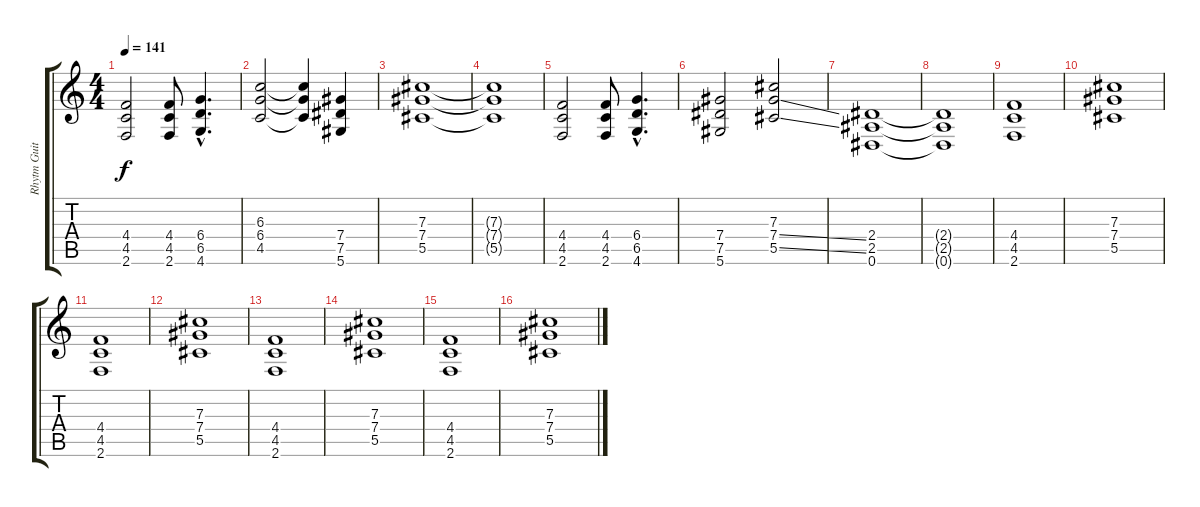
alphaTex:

\track ("Rhytm Guitar" "Rhytm Guit") {instrument distortionguitar}
\staff {score tabs}
\tuning (Eb4 Bb3 Gb3 Db3 Ab2 Eb2) {hide}
\ts (4 4)
\tempo 141
\clef g2
\ks c
(4.4 4.5 2.6).2{dy f} (4.4 4.5 2.6).8 (6.4{hac} 6.5{hac} 4.6{hac}).4{d} |
(6.3 6.4 4.5).2 (6.3{t} 6.4{t} 4.5{t}).4 (7.4 7.5 5.6).4 |
(7.3 7.4 5.5).1 |
(7.3{t} 7.4{t} 5.5{t}).1 |
(4.4 4.5 2.6).2 (4.4 4.5 2.6).8 (6.4{hac} 6.5{hac} 4.6{hac}).4{d} |
(7.4 7.5 5.6).2 (7.3 7.4{ss} 5.5{ss}).2 |
(2.4 2.5 0.6).1 |
(2.4{t} 2.5{t} 0.6{t}).1 |
(4.4 4.5 2.6).1 |
(7.3 7.4 5.5).1 |
(4.4 4.5 2.6).1 |
(7.3 7.4 5.5).1 |
(4.4 4.5 2.6).1 |
(7.3 7.4 5.5).1 |
(4.4 4.5 2.6).1 |
(7.3 7.4 5.5).1
